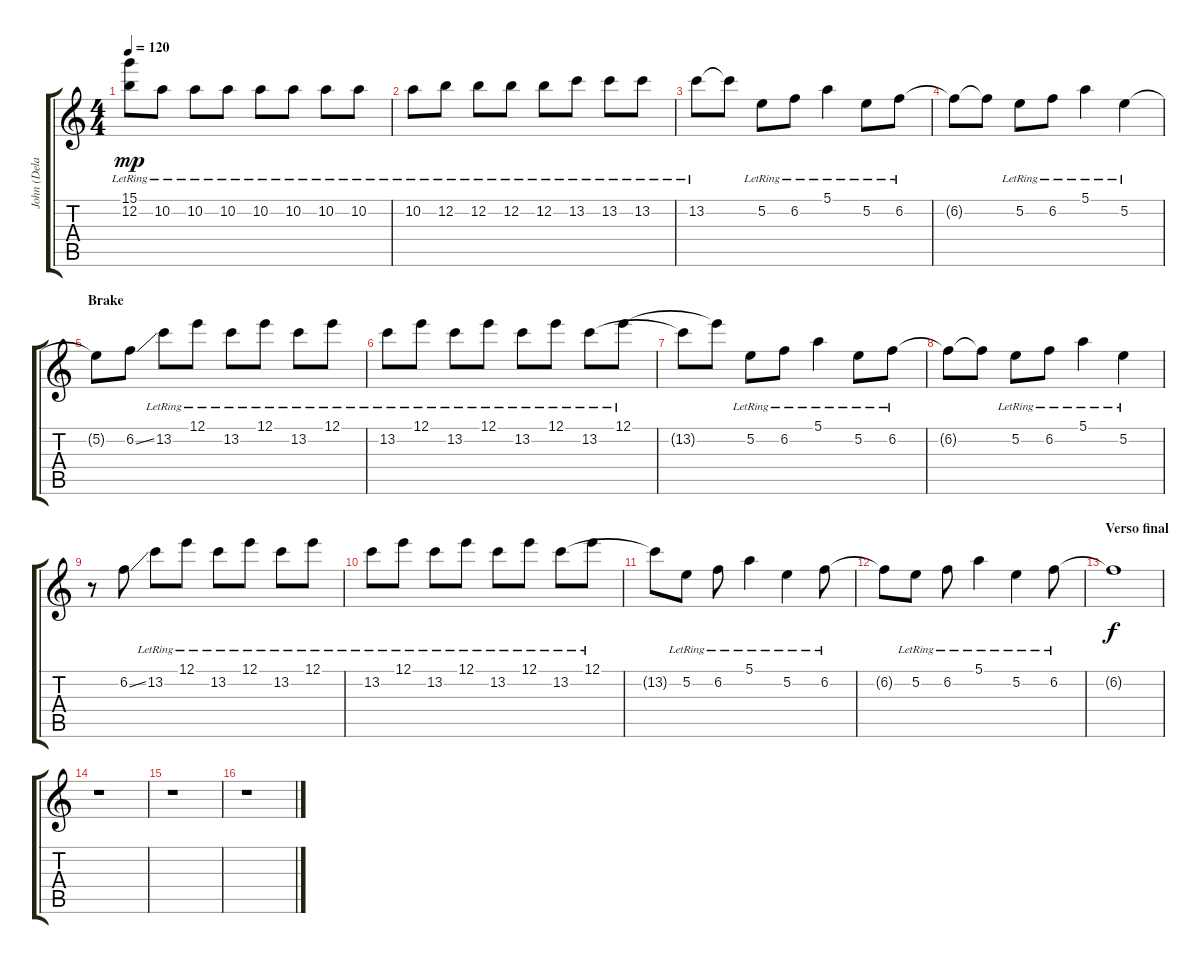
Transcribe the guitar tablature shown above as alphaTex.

\track ("John (Delay)" "John (Dela") {instrument electricguitarjazz}
\staff {score tabs}
\tuning (E4 B3 G3 D3 A2 E2) {hide}
\ts (4 4)
\tempo 120
\clef g2
\ks c
(15.1{lr} 12.2{lr}).8{dy mp} 10.2{lr}.8 10.2{lr}.8 10.2{lr}.8 10.2{lr}.8 10.2{lr}.8 10.2{lr}.8 10.2{lr}.8 |
10.2{lr}.8 12.2{lr}.8 12.2{lr}.8 12.2{lr}.8 12.2{lr}.8 13.2{lr}.8 13.2{lr}.8 13.2{lr}.8 |
13.2{lr}.8 13.2{t}.8 5.2{lr}.8 6.2{lr}.8 5.1{lr}.4 5.2{lr}.8 6.2{lr}.8 |
6.2{t}.8 6.2{t}.8 5.2{lr}.8 6.2{lr}.8 5.1{lr}.4 5.2{lr}.4 |
\section ("" "Brake")
5.2{t}.8 6.2{ss}.8 13.2{lr}.8 12.1{lr}.8 13.2{lr}.8 12.1{lr}.8 13.2{lr}.8 12.1{lr}.8 |
13.2{lr}.8 12.1{lr}.8 13.2{lr}.8 12.1{lr}.8 13.2{lr}.8 12.1{lr}.8 13.2{lr}.8 12.1{lr}.8 |
13.2{t}.8 12.1{t}.8 5.2{lr}.8 6.2{lr}.8 5.1{lr}.4 5.2{lr}.8 6.2{lr}.8 |
6.2{t}.8 6.2{t}.8 5.2{lr}.8 6.2{lr}.8 5.1{lr}.4 5.2{lr}.4 |
r.8 6.2{ss}.8 13.2{lr}.8 12.1{lr}.8 13.2{lr}.8 12.1{lr}.8 13.2{lr}.8 12.1{lr}.8 |
13.2{lr}.8 12.1{lr}.8 13.2{lr}.8 12.1{lr}.8 13.2{lr}.8 12.1{lr}.8 13.2{lr}.8 12.1{lr}.8 |
13.2{t}.8 5.2{lr}.8 6.2{lr}.8 5.1{lr}.4 5.2{lr}.4 6.2{lr}.8 |
6.2{t}.8 5.2{lr}.8 6.2{lr}.8 5.1{lr}.4 5.2{lr}.4 6.2{lr}.8 |
\section ("" "Verso final")
6.2{t}.1{dy f} |
r.1 |
r.1 |
r.1
